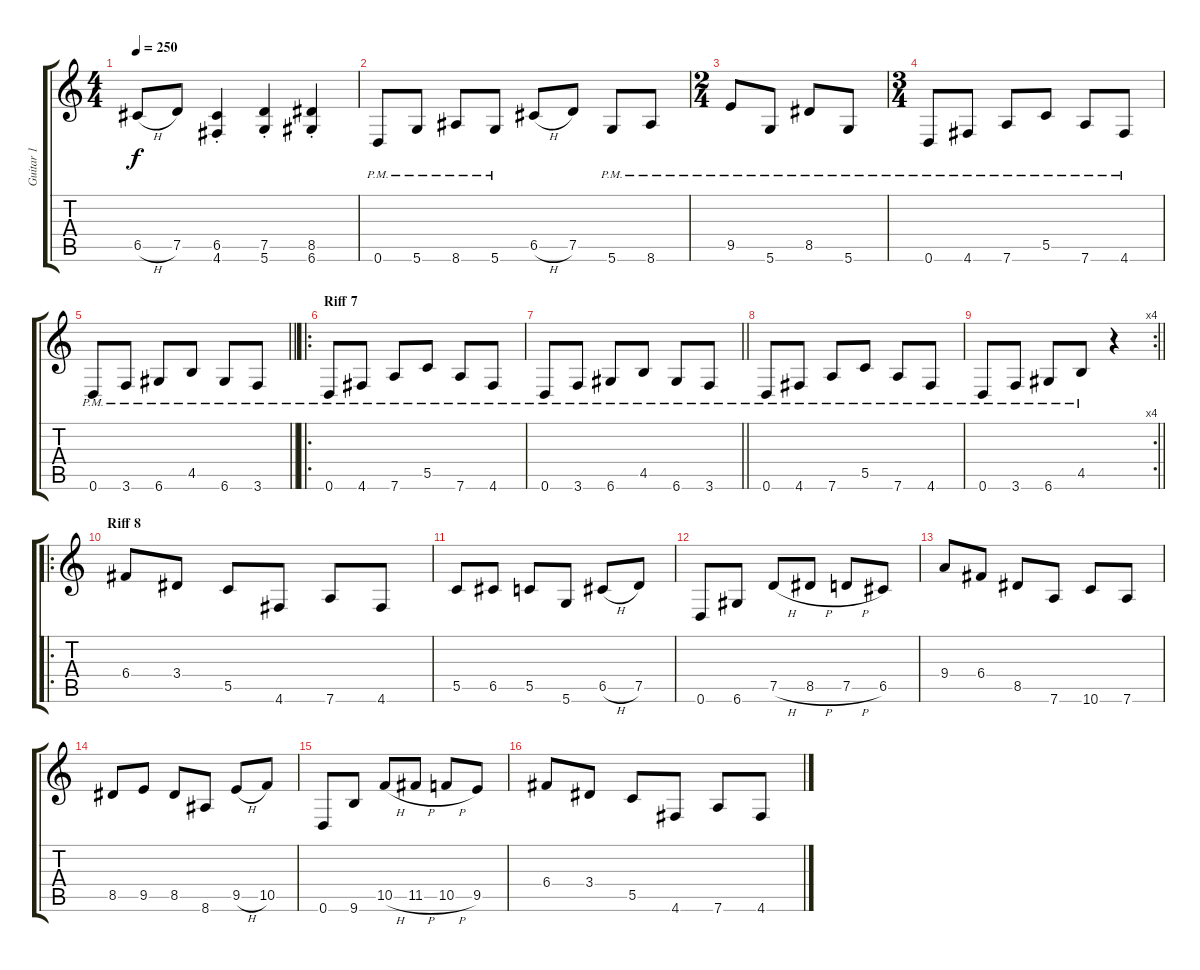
\track ("Guitar 1" "Guitar 1") {instrument distortionguitar}
\staff {score tabs}
\tuning (D4 A3 F3 C3 G2 D2) {hide}
\ts (4 4)
\tempo 250
\clef g2
\ks c
6.5{h}.8{dy f} 7.5.8 (6.5{st} 4.6{st}).4 (7.5{st} 5.6{st}).4 (8.5{st} 6.6{st}).4 |
0.6{pm}.8 5.6{pm}.8 8.6{pm}.8 5.6{pm}.8 6.5{h}.8 7.5.8 5.6{pm}.8 8.6{pm}.8 |
\ts (2 4)
9.5{pm}.8 5.6{pm}.8 8.5{pm}.8 5.6{pm}.8 |
\ts (3 4)
0.6{pm}.8 4.6{pm}.8 7.6{pm}.8 5.5{pm}.8 7.6{pm}.8 4.6{pm}.8 |
\barLineRight lightlight
0.6{pm}.8 3.6{pm}.8 6.6{pm}.8 4.5{pm}.8 6.6{pm}.8 3.6{pm}.8 |
\ro
\section ("" "Riff 7")
0.6{pm}.8 4.6{pm}.8 7.6{pm}.8 5.5{pm}.8 7.6{pm}.8 4.6{pm}.8 |
\barLineRight lightlight
0.6{pm}.8 3.6{pm}.8 6.6{pm}.8 4.5{pm}.8 6.6{pm}.8 3.6{pm}.8 |
0.6{pm}.8 4.6{pm}.8 7.6{pm}.8 5.5{pm}.8 7.6{pm}.8 4.6{pm}.8 |
\rc 4
\barLineRight lightlight
0.6{pm}.8 3.6{pm}.8 6.6{pm}.8 4.5{pm}.8 r.4 |
\ro
\section ("" "Riff 8")
6.4.8 3.4.8 5.5.8 4.6.8 7.6.8 4.6.8 |
5.5.8 6.5.8 5.5.8 5.6.8 6.5{h}.8 7.5.8 |
0.6.8 6.6.8 7.5{h}.8 8.5{h}.8 7.5{h}.8 6.5.8 |
9.4.8 6.4.8 8.5.8 7.6.8 10.6.8 7.6.8 |
8.5.8 9.5.8 8.5.8 8.6.8 9.5{h}.8 10.5.8 |
0.6.8 9.6.8 10.5{h}.8 11.5{h}.8 10.5{h}.8 9.5.8 |
6.4.8 3.4.8 5.5.8 4.6.8 7.6.8 4.6.8
